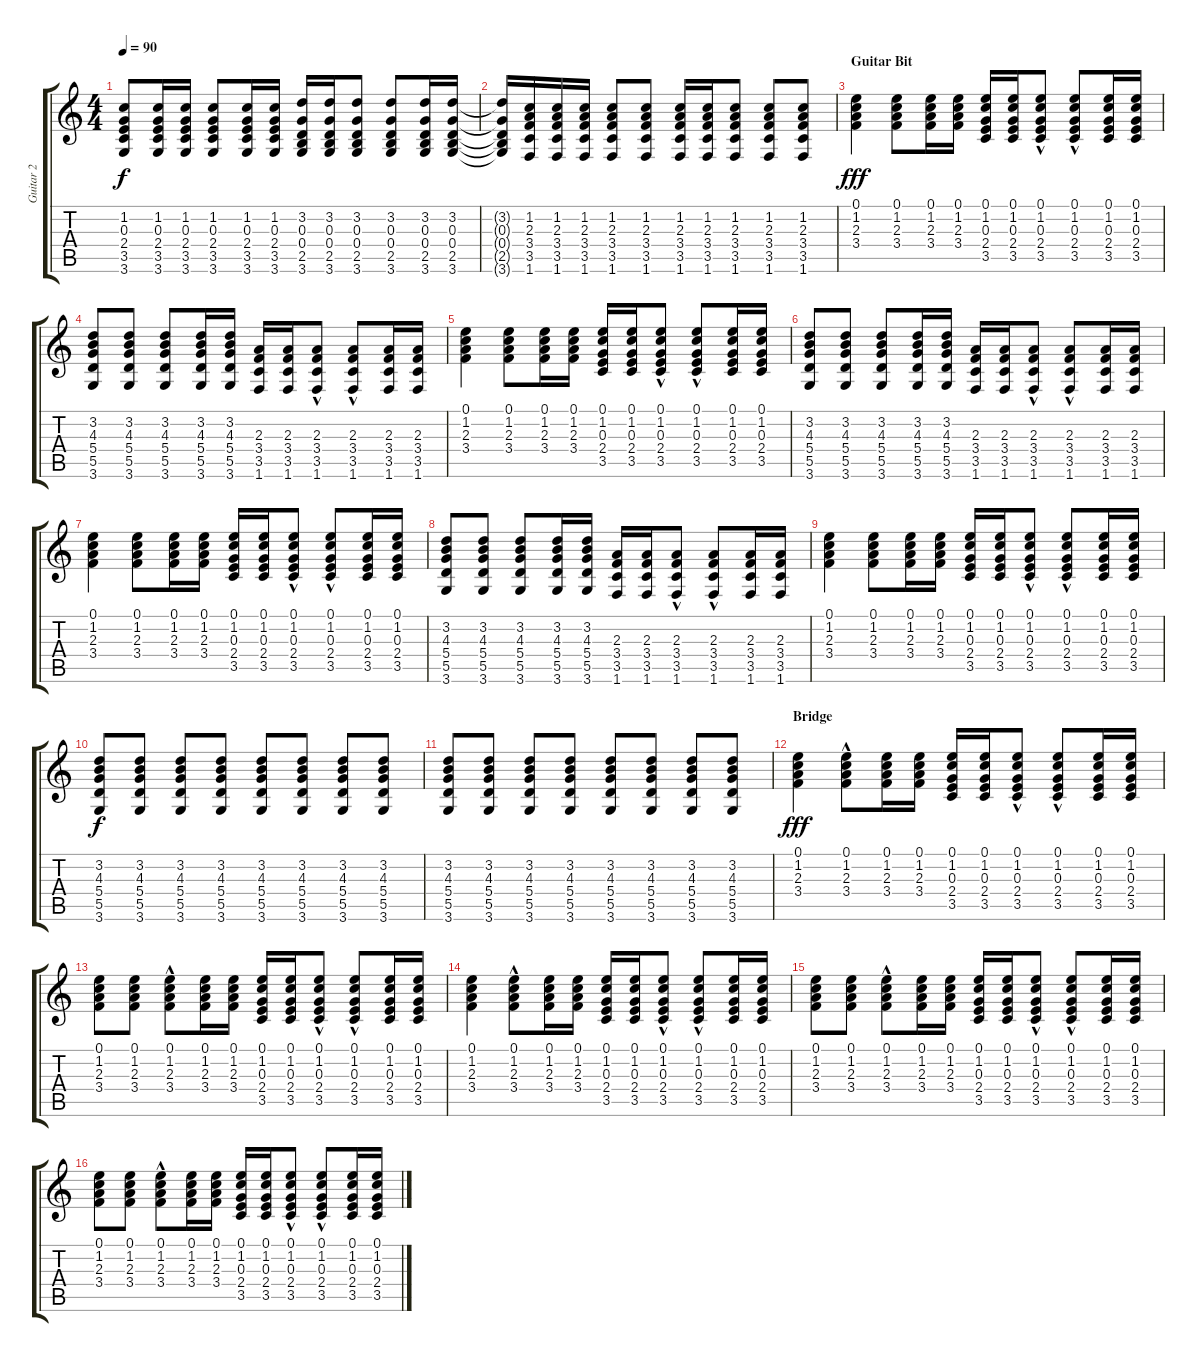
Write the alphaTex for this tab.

\track ("Guitar 2" "Guitar 2") {instrument acousticguitarsteel}
\staff {score tabs}
\tuning (E4 B3 G3 D3 A2 E2) {hide}
\ts (4 4)
\tempo 90
\clef g2
\ks c
(1.2 0.3 2.4 3.5 3.6).8{dy f} (1.2 0.3 2.4 3.5 3.6).16 (1.2 0.3 2.4 3.5 3.6).16 (1.2 0.3 2.4 3.5 3.6).8 (1.2 0.3 2.4 3.5 3.6).16 (1.2 0.3 2.4 3.5 3.6).16 (3.2 0.3 0.4 2.5 3.6).16 (3.2 0.3 0.4 2.5 3.6).16 (3.2 0.3 0.4 2.5 3.6).8 (3.2 0.3 0.4 2.5 3.6).8 (3.2 0.3 0.4 2.5 3.6).16 (3.2 0.3 0.4 2.5 3.6).16 |
(3.2{t} 0.3{t} 0.4{t} 2.5{t} 3.6{t}).16 (1.2 2.3 3.4 3.5 1.6).16 (1.2 2.3 3.4 3.5 1.6).16 (1.2 2.3 3.4 3.5 1.6).16 (1.2 2.3 3.4 3.5 1.6).8 (1.2 2.3 3.4 3.5 1.6).8 (1.2 2.3 3.4 3.5 1.6).16 (1.2 2.3 3.4 3.5 1.6).16 (1.2 2.3 3.4 3.5 1.6).8 (1.2 2.3 3.4 3.5 1.6).8 (1.2 2.3 3.4 3.5 1.6).8 |
\section ("" "Guitar Bit")
(0.1 1.2 2.3 3.4).4{dy fff} (0.1 1.2 2.3 3.4).8 (0.1 1.2 2.3 3.4).16 (0.1 1.2 2.3 3.4).16 (0.1 1.2 0.3 2.4 3.5).16 (0.1 1.2 0.3 2.4 3.5).16 (0.1 1.2 0.3 2.4{hac} 3.5{hac}).8 (0.1 1.2 0.3 2.4{hac} 3.5{hac}).8 (0.1 1.2 0.3 2.4 3.5).16 (0.1 1.2 0.3 2.4 3.5).16 |
(3.2 4.3 5.4 5.5 3.6).8 (3.2 4.3 5.4 5.5 3.6).8 (3.2 4.3 5.4 5.5 3.6).8 (3.2 4.3 5.4 5.5 3.6).16 (3.2 4.3 5.4 5.5 3.6).16 (2.3 3.4 3.5 1.6).16 (2.3 3.4 3.5 1.6).16 (2.3{hac} 3.4 3.5 1.6).8 (2.3{hac} 3.4 3.5 1.6).8 (2.3 3.4 3.5 1.6).16 (2.3 3.4 3.5 1.6).16 |
(0.1 1.2 2.3 3.4).4 (0.1 1.2 2.3 3.4).8 (0.1 1.2 2.3 3.4).16 (0.1 1.2 2.3 3.4).16 (0.1 1.2 0.3 2.4 3.5).16 (0.1 1.2 0.3 2.4 3.5).16 (0.1 1.2 0.3 2.4{hac} 3.5{hac}).8 (0.1 1.2 0.3 2.4{hac} 3.5{hac}).8 (0.1 1.2 0.3 2.4 3.5).16 (0.1 1.2 0.3 2.4 3.5).16 |
(3.2 4.3 5.4 5.5 3.6).8 (3.2 4.3 5.4 5.5 3.6).8 (3.2 4.3 5.4 5.5 3.6).8 (3.2 4.3 5.4 5.5 3.6).16 (3.2 4.3 5.4 5.5 3.6).16 (2.3 3.4 3.5 1.6).16 (2.3 3.4 3.5 1.6).16 (2.3{hac} 3.4 3.5 1.6).8 (2.3{hac} 3.4 3.5 1.6).8 (2.3 3.4 3.5 1.6).16 (2.3 3.4 3.5 1.6).16 |
(0.1 1.2 2.3 3.4).4 (0.1 1.2 2.3 3.4).8 (0.1 1.2 2.3 3.4).16 (0.1 1.2 2.3 3.4).16 (0.1 1.2 0.3 2.4 3.5).16 (0.1 1.2 0.3 2.4 3.5).16 (0.1 1.2 0.3 2.4{hac} 3.5{hac}).8 (0.1 1.2 0.3 2.4{hac} 3.5{hac}).8 (0.1 1.2 0.3 2.4 3.5).16 (0.1 1.2 0.3 2.4 3.5).16 |
(3.2 4.3 5.4 5.5 3.6).8 (3.2 4.3 5.4 5.5 3.6).8 (3.2 4.3 5.4 5.5 3.6).8 (3.2 4.3 5.4 5.5 3.6).16 (3.2 4.3 5.4 5.5 3.6).16 (2.3 3.4 3.5 1.6).16 (2.3 3.4 3.5 1.6).16 (2.3{hac} 3.4 3.5 1.6).8 (2.3{hac} 3.4 3.5 1.6).8 (2.3 3.4 3.5 1.6).16 (2.3 3.4 3.5 1.6).16 |
(0.1 1.2 2.3 3.4).4 (0.1 1.2 2.3 3.4).8 (0.1 1.2 2.3 3.4).16 (0.1 1.2 2.3 3.4).16 (0.1 1.2 0.3 2.4 3.5).16 (0.1 1.2 0.3 2.4 3.5).16 (0.1 1.2 0.3 2.4{hac} 3.5{hac}).8 (0.1 1.2 0.3 2.4{hac} 3.5{hac}).8 (0.1 1.2 0.3 2.4 3.5).16 (0.1 1.2 0.3 2.4 3.5).16 |
(3.2 4.3 5.4 5.5 3.6).8{dy f} (3.2 4.3 5.4 5.5 3.6).8 (3.2 4.3 5.4 5.5 3.6).8 (3.2 4.3 5.4 5.5 3.6).8 (3.2 4.3 5.4 5.5 3.6).8 (3.2 4.3 5.4 5.5 3.6).8 (3.2 4.3 5.4 5.5 3.6).8 (3.2 4.3 5.4 5.5 3.6).8 |
(3.2 4.3 5.4 5.5 3.6).8 (3.2 4.3 5.4 5.5 3.6).8 (3.2 4.3 5.4 5.5 3.6).8 (3.2 4.3 5.4 5.5 3.6).8 (3.2 4.3 5.4 5.5 3.6).8 (3.2 4.3 5.4 5.5 3.6).8 (3.2 4.3 5.4 5.5 3.6).8 (3.2 4.3 5.4 5.5 3.6).8 |
\section ("" "Bridge")
(0.1 1.2 2.3 3.4).4{dy fff} (0.1 1.2 2.3 3.4{hac}).8 (0.1 1.2 2.3 3.4).16 (0.1 1.2 2.3 3.4).16 (0.1 1.2 0.3 2.4 3.5).16 (0.1 1.2 0.3 2.4 3.5).16 (0.1 1.2 0.3 2.4{hac} 3.5{hac}).8 (0.1 1.2 0.3 2.4{hac} 3.5{hac}).8 (0.1 1.2 0.3 2.4 3.5).16 (0.1 1.2 0.3 2.4 3.5).16 |
(0.1 1.2 2.3 3.4).8 (0.1 1.2 2.3 3.4).8 (0.1 1.2 2.3 3.4{hac}).8 (0.1 1.2 2.3 3.4).16 (0.1 1.2 2.3 3.4).16 (0.1 1.2 0.3 2.4 3.5).16 (0.1 1.2 0.3 2.4 3.5).16 (0.1 1.2 0.3 2.4{hac} 3.5{hac}).8 (0.1 1.2 0.3 2.4{hac} 3.5{hac}).8 (0.1 1.2 0.3 2.4 3.5).16 (0.1 1.2 0.3 2.4 3.5).16 |
(0.1 1.2 2.3 3.4).4 (0.1 1.2 2.3 3.4{hac}).8 (0.1 1.2 2.3 3.4).16 (0.1 1.2 2.3 3.4).16 (0.1 1.2 0.3 2.4 3.5).16 (0.1 1.2 0.3 2.4 3.5).16 (0.1 1.2 0.3 2.4{hac} 3.5{hac}).8 (0.1 1.2 0.3 2.4{hac} 3.5{hac}).8 (0.1 1.2 0.3 2.4 3.5).16 (0.1 1.2 0.3 2.4 3.5).16 |
(0.1 1.2 2.3 3.4).8 (0.1 1.2 2.3 3.4).8 (0.1 1.2 2.3 3.4{hac}).8 (0.1 1.2 2.3 3.4).16 (0.1 1.2 2.3 3.4).16 (0.1 1.2 0.3 2.4 3.5).16 (0.1 1.2 0.3 2.4 3.5).16 (0.1 1.2 0.3 2.4{hac} 3.5{hac}).8 (0.1 1.2 0.3 2.4{hac} 3.5{hac}).8 (0.1 1.2 0.3 2.4 3.5).16 (0.1 1.2 0.3 2.4 3.5).16 |
(0.1 1.2 2.3 3.4).8 (0.1 1.2 2.3 3.4).8 (0.1 1.2 2.3 3.4{hac}).8 (0.1 1.2 2.3 3.4).16 (0.1 1.2 2.3 3.4).16 (0.1 1.2 0.3 2.4 3.5).16 (0.1 1.2 0.3 2.4 3.5).16 (0.1 1.2 0.3 2.4{hac} 3.5{hac}).8 (0.1 1.2 0.3 2.4{hac} 3.5{hac}).8 (0.1 1.2 0.3 2.4 3.5).16 (0.1 1.2 0.3 2.4 3.5).16
